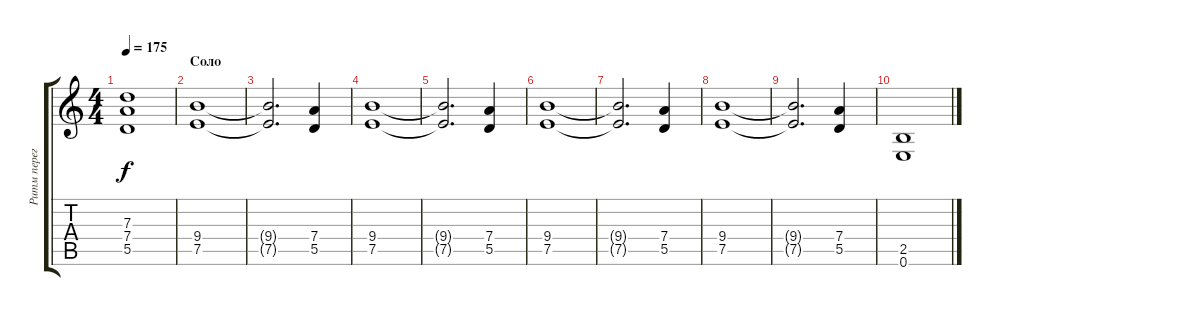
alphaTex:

\track ("Ритм перегруз" "Ритм перег") {instrument distortionguitar}
\staff {score tabs}
\tuning (E4 B3 G3 D3 A2 E2) {hide}
\ts (4 4)
\tempo 175
\clef g2
\ks c
(7.3{t} 7.4{t} 5.5{t}).1{dy f} |
\section ("" "Соло")
(9.4 7.5).1 |
(9.4{t} 7.5{t}).2{d} (7.4 5.5).4 |
(9.4 7.5).1 |
(9.4{t} 7.5{t}).2{d} (7.4 5.5).4 |
(9.4 7.5).1 |
(9.4{t} 7.5{t}).2{d} (7.4 5.5).4 |
(9.4 7.5).1 |
(9.4{t} 7.5{t}).2{d} (7.4 5.5).4 |
(2.5 0.6).1
